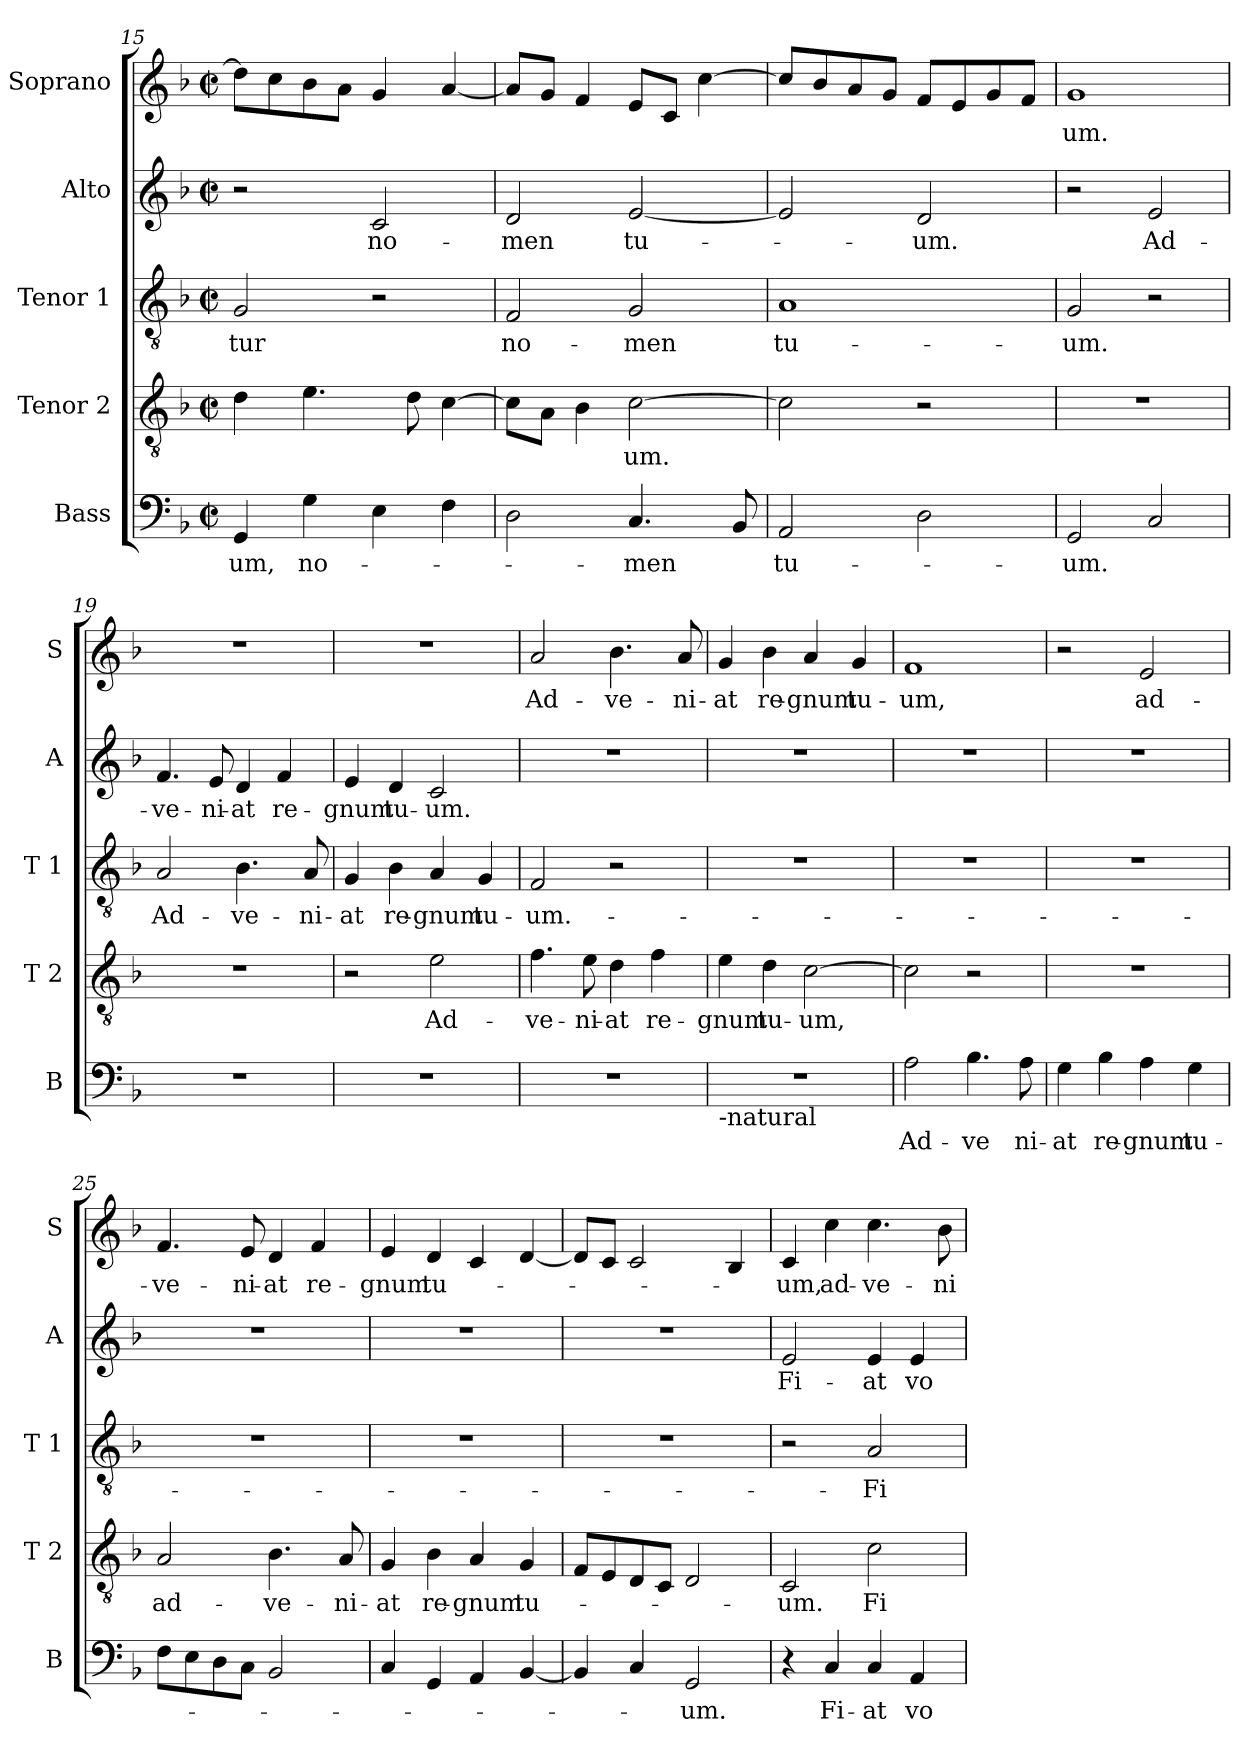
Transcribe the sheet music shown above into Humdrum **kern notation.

**kern	**text	**kern	**text	**kern	**text	**kern	**text	**kern	**text
*part5	*part5	*part4	*part4	*part3	*part3	*part2	*part2	*part1	*part1
*staff5	*staff5	*staff4	*staff4	*staff3	*staff3	*staff2	*staff2	*staff1	*staff1
*I"Bass	*	*I"Tenor 2	*	*I"Tenor 1	*	*I"Alto	*	*I"Soprano	*
*I'B	*	*I'T 2	*	*I'T 1	*	*I'A	*	*I'S	*
*clefF4	*	*clefGv2	*	*clefGv2	*	*clefG2	*	*clefG2	*
*k[b-]	*	*k[b-]	*	*k[b-]	*	*k[b-]	*	*k[b-]	*
*F:	*	*F:	*	*F:	*	*F:	*	*F:	*
*M2/2	*	*M2/2	*	*M2/2	*	*M2/2	*	*M2/2	*
*met(c|)	*	*met(c|)	*	*met(c|)	*	*met(c|)	*	*met(c|)	*
=15	=15	=15	=15	=15	=15	=15	=15	=15	=15
4GG/	-um,	4d\	.	2G/	-tur	2r	.	8dd\L]	.
.	.	.	.	.	.	.	.	8cc\	.
4G\	no-	4.e\	.	.	.	.	.	8b-\	.
.	.	.	.	.	.	.	.	8a\J	.
4E\	.	.	.	2r	.	2c/	no-	4g/	.
.	.	8d\	.	.	.	.	.	.	.
4F\	.	[4c\	.	.	.	.	.	[4a/	.
=16	=16	=16	=16	=16	=16	=16	=16	=16	=16
2D\	.	8c\L]	.	2F/	no-	2d/	-men	8a/L]	.
.	.	8A\J	.	.	.	.	.	8g/J	.
.	.	4B-\	.	.	.	.	.	4f/	.
4.C/	-men	[2c\	-um.	2G/	-men	[2e/	tu-	8e/L	.
.	.	.	.	.	.	.	.	8c/J	.
.	.	.	.	.	.	.	.	[4cc\	.
8BB-/	.	.	.	.	.	.	.	.	.
=17	=17	=17	=17	=17	=17	=17	=17	=17	=17
2AA/	tu-	2c\]	.	1A	tu-	2e/]	.	8cc/L]	.
.	.	.	.	.	.	.	.	8b-/	.
.	.	.	.	.	.	.	.	8a/	.
.	.	.	.	.	.	.	.	8g/J	.
2D\	.	2r	.	.	.	2d/	-um.	8f/L	.
.	.	.	.	.	.	.	.	8e/	.
.	.	.	.	.	.	.	.	8g/	.
.	.	.	.	.	.	.	.	8f/J	.
=18	=18	=18	=18	=18	=18	=18	=18	=18	=18
2GG/	-um.	1r	.	2G/	-um.	2r	.	1g	-um.
2C/	.	.	.	2r	.	2e/	Ad-	.	.
!!LO:LB:g=z
=19	=19	=19	=19	=19	=19	=19	=19	=19	=19
1r	.	1r	.	2A/	Ad-	4.f/	-ve-	1r	.
.	.	.	.	.	.	8e/	-ni-	.	.
.	.	.	.	4.B-\	-ve-	4d/	-at	.	.
.	.	.	.	.	.	4f/	re-	.	.
.	.	.	.	8A/	-ni-	.	.	.	.
=20	=20	=20	=20	=20	=20	=20	=20	=20	=20
1r	.	2r	.	4G/	-at	4e/	-gnum	1r	.
.	.	.	.	4B-\	re-	4d/	tu-	.	.
.	.	2e\	Ad-	4A/	-gnum	2c/	-um.	.	.
.	.	.	.	4G/	tu-	.	.	.	.
=21	=21	=21	=21	=21	=21	=21	=21	=21	=21
1r	.	4.f\	-ve-	2F/	-um.-	1r	.	2a/	Ad-
.	.	8e\	-ni-	.	.	.	.	.	.
.	.	4d\	-at	2r	.	.	.	4.b-\	-ve-
.	.	4f\	re-	.	.	.	.	.	.
.	.	.	.	.	.	.	.	8a/	-ni-
=22	=22	=22	=22	=22	=22	=22	=22	=22	=22
!LO:TX:b:t=-natural	!	!	!	!	!	!	!	!	!
1r	.	4e\	-gnum	1r	.	1r	.	4g/	-at
.	.	4d\	tu-	.	.	.	.	4b-\	re-
.	.	[2c\	-um,	.	.	.	.	4a/	-gnum
.	.	.	.	.	.	.	.	4g/	tu-
=23	=23	=23	=23	=23	=23	=23	=23	=23	=23
2A\	Ad-	2c\]	.	1r	.	1r	.	1f	-um,
4.B-\	-ve	2r	.	.	.	.	.	.	.
8A\	ni-	.	.	.	.	.	.	.	.
=24	=24	=24	=24	=24	=24	=24	=24	=24	=24
4G\	-at	1r	.	1r	.	1r	.	2r	.
4B-\	re-	.	.	.	.	.	.	.	.
4A\	-gnum	.	.	.	.	.	.	2e/	ad-
4G\	tu-	.	.	.	.	.	.	.	.
!!LO:LB:g=z
=25	=25	=25	=25	=25	=25	=25	=25	=25	=25
8F\L	.	2A/	ad-	1r	.	1r	.	4.f/	-ve-
8E\	.	.	.	.	.	.	.	.	.
8D\	.	.	.	.	.	.	.	.	.
8C\J	.	.	.	.	.	.	.	8e/	-ni-
2BB-/	.	4.B-\	-ve-	.	.	.	.	4d/	-at
.	.	.	.	.	.	.	.	4f/	re-
.	.	8A/	-ni-	.	.	.	.	.	.
=26	=26	=26	=26	=26	=26	=26	=26	=26	=26
4C/	.	4G/	-at	1r	.	1r	.	4e/	-gnum
4GG/	.	4B-\	re-	.	.	.	.	4d/	tu-
4AA/	.	4A/	-gnum	.	.	.	.	4c/	.
[4BB-/	.	4G/	tu-	.	.	.	.	[4d/	.
=27	=27	=27	=27	=27	=27	=27	=27	=27	=27
4BB-/]	.	8F/L	.	1r	.	1r	.	8d/L]	.
.	.	8E/	.	.	.	.	.	8c/J	.
4C/	.	8D/	.	.	.	.	.	2c/	.
.	.	8C/J	.	.	.	.	.	.	.
2GG/	-um.	2D/	.	.	.	.	.	.	.
.	.	.	.	.	.	.	.	4B-/	.
=28	=28	=28	=28	=28	=28	=28	=28	=28	=28
4r	.	2C/	-um.	2r	.	2e/	Fi-	4c/	-um,
4C/	Fi-	.	.	.	.	.	.	4cc\	ad-
4C/	-at	2c\	Fi-	2A/	-Fi-	4e/	-at	4.cc\	-ve-
4AA/	vo-	.	.	.	.	4e/	vo-	.	.
.	.	.	.	.	.	.	.	8b-\	-ni-
=	=	=	=	=	=	=	=	=	=
*-	*-	*-	*-	*-	*-	*-	*-	*-	*-
